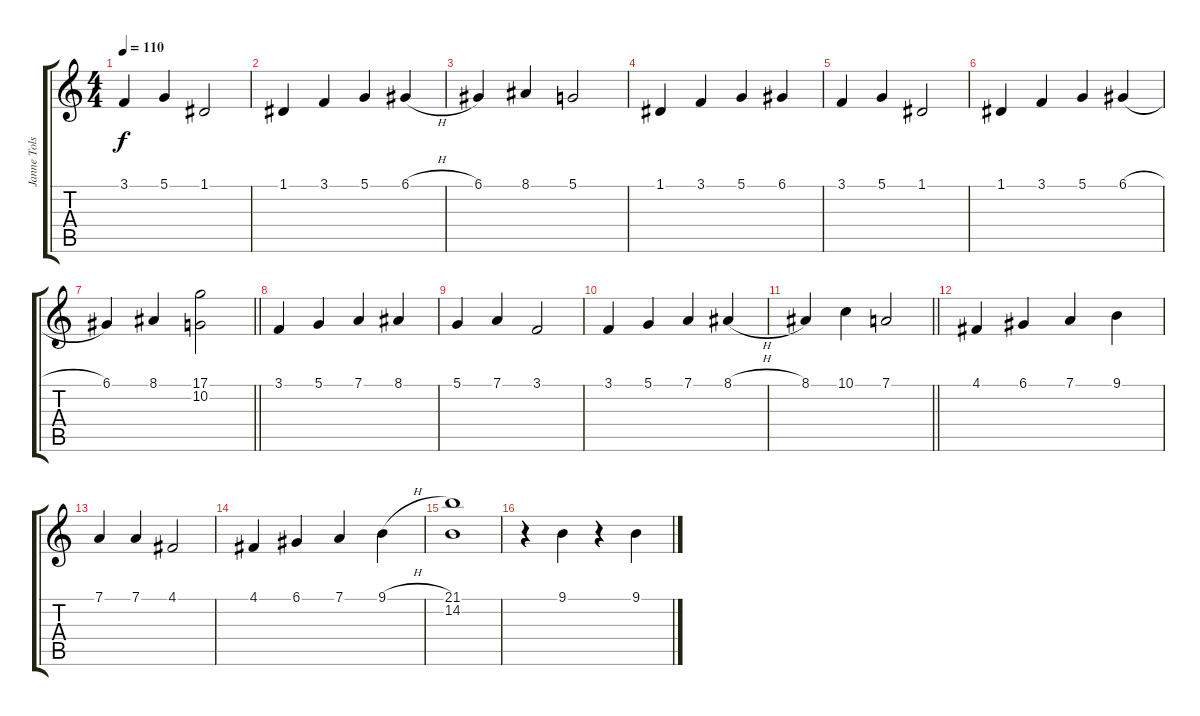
\track ("Janne Tolsa" "Janne Tols") {instrument synthvoice}
\staff {score tabs}
\tuning (D4 A3 F3 C3 G2 C2) {hide}
\ts (4 4)
\tempo 110
\clef g2
\ks c
3.1.4{dy f} 5.1.4 1.1.2 |
1.1.4 3.1.4 5.1.4 6.1{h}.4 |
6.1.4 8.1.4 5.1.2 |
1.1.4 3.1.4 5.1.4 6.1.4 |
3.1.4 5.1.4 1.1.2 |
1.1.4 3.1.4 5.1.4 6.1{h}.4 |
\barLineRight lightlight
6.1.4 8.1.4 (17.1 10.2).2 |
\section ("" "")
3.1.4 5.1.4 7.1.4 8.1.4 |
5.1.4 7.1.4 3.1.2 |
3.1.4 5.1.4 7.1.4 8.1{h}.4 |
\barLineRight lightlight
8.1.4 10.1.4 7.1.2 |
\section ("" "")
4.1.4 6.1.4 7.1.4 9.1.4 |
7.1.4 7.1.4 4.1.2 |
4.1.4 6.1.4 7.1.4 9.1{h}.4 |
(21.1 14.2).1 |
r.4 9.1.4 r.4 9.1.4
